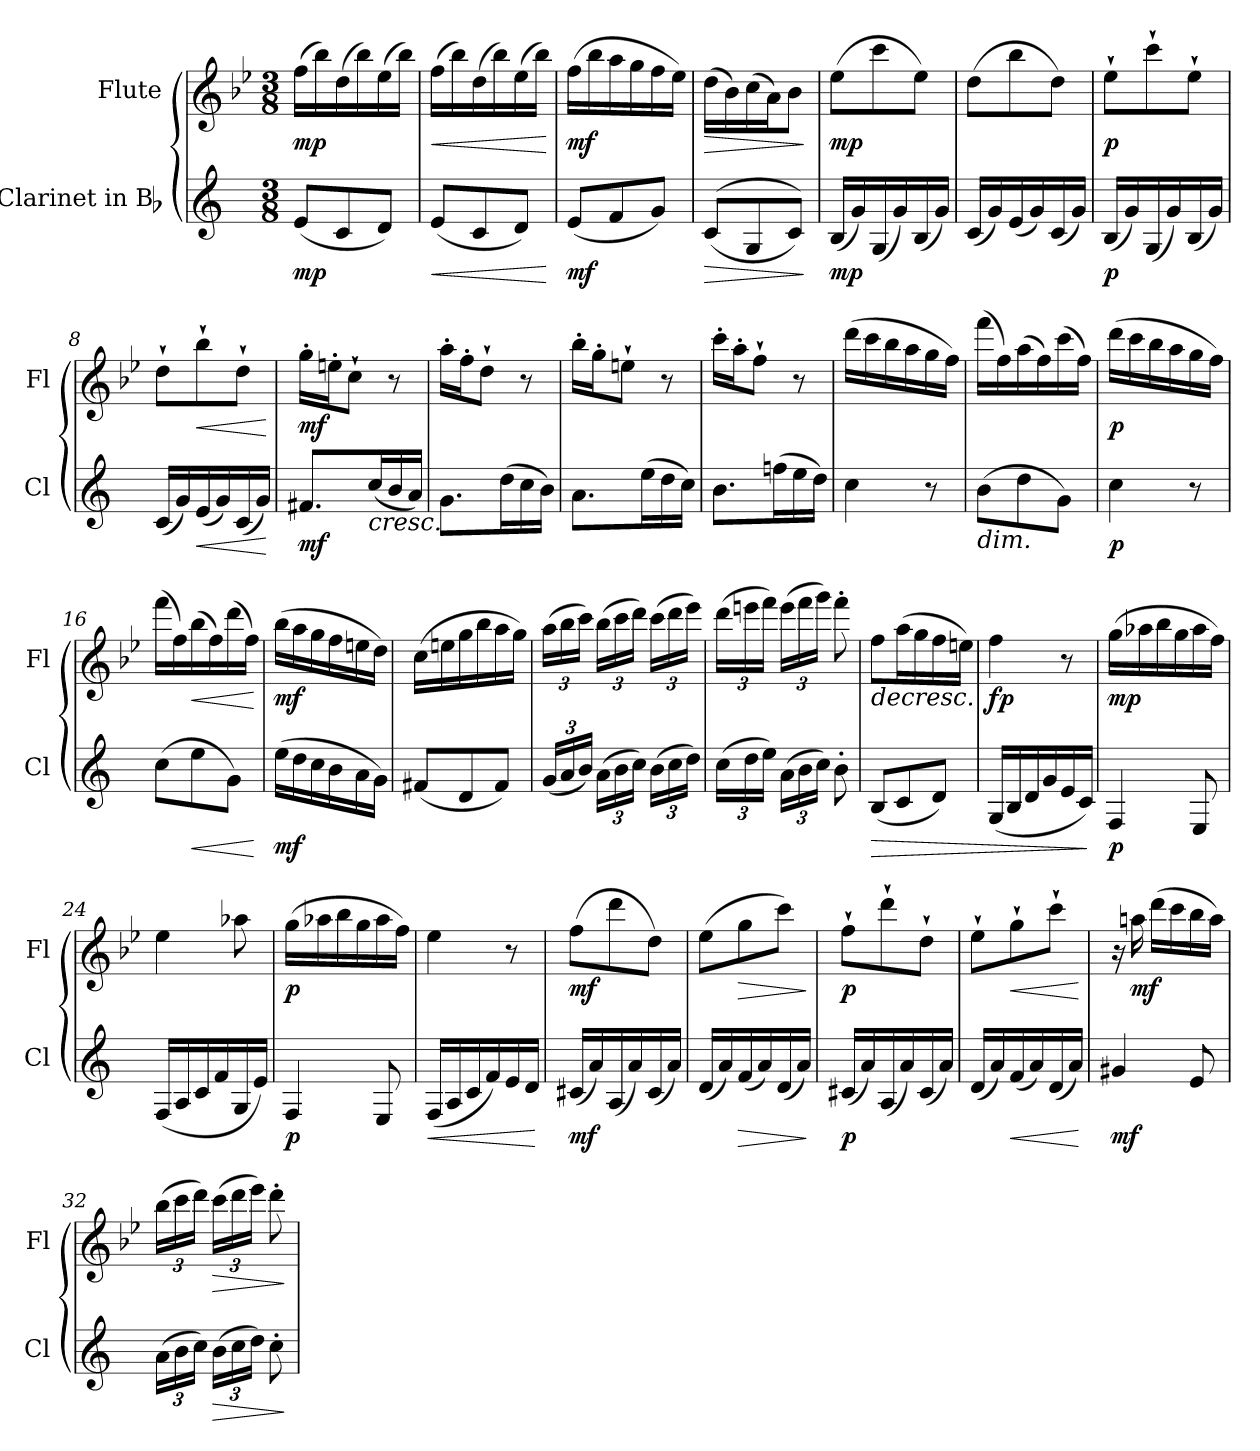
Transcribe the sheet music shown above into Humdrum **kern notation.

**kern	**dynam	**kern	**dynam
*part2	*part2	*part1	*part1
*staff2	*staff2	*staff1	*staff1
*I"Clarinet in Bb	*	*I"Flute	*
*I'Cl	*	*I'Fl	*
*clefG2	*	*clefG2	*
*ITrd1c2	*	*	*
*k[b-e-]	*	*k[b-e-]	*
*M3/8	*	*M3/8	*
*MM80	*	*MM80	*
=1	=1	=1	=1
!	!LO:DY:b	!	!LO:DY:b
(<8d/L	mp	(>16ff\LL	mp
.	.	16bb-\)	.
8B-/	.	(>16dd\	.
.	.	16bb-\)	.
8c/J)	.	(>16ee-\	.
.	.	16bb-\JJ)	.
=2	=2	=2	=2
!	!LO:HP:b	!	!LO:HP:b
(<8d/L	<	(>16ff\LL	<
.	.	16bb-\)	.
8B-/	.	(>16dd\	.
.	.	16bb-\)	.
8c/J)	.	(>16ee-\	.
.	.	16bb-\JJ)	.
.	[	.	[
=3	=3	=3	=3
!	!LO:DY:b	!	!LO:DY:b
(<8d/L	mf	(>16ff\LL	mf
.	.	16bb-\	.
8e-/	.	16aa\	.
.	.	16gg\	.
8f/J)	.	16ff\	.
.	.	16ee-\JJ)	.
=4	=4	=4	=4
!	!LO:HP:b	!	!LO:HP:b
(<(<8B-/L	>	(>16dd\LL	>
.	.	16b-\)	.
8F/	.	(>16cc\	.
.	.	16a\J)	.
8B-/J))	.	8b-\J	.
.	]	.	]
=5	=5	=5	=5
!	!LO:DY:b	!	!LO:DY:b
(<16A/LL	mp	(>8ee-\L	mp
16f/)	.	.	.
(<16F/	.	8ccc\	.
16f/)	.	.	.
(<16A/	.	8ee-\J)	.
16f/JJ)	.	.	.
=6	=6	=6	=6
(<16B-/LL	.	(>8dd\L	.
16f/)	.	.	.
(<16d/	.	8bb-\	.
16f/)	.	.	.
(<16B-/	.	8dd\J)	.
16f/JJ)	.	.	.
!!LO:LB:g=z
=7	=7	=7	=7
!	!LO:DY:b	!	!LO:DY:b
(<16A/LL	p	8ee-`\L	p
16f/)	.	.	.
(<16F/	.	8ccc`\	.
16f/)	.	.	.
(<16A/	.	8ee-`\J	.
16f/JJ)	.	.	.
=8	=8	=8	=8
(<16B-/LL	.	8dd`\L	.
16f/)	.	.	.
!	!LO:HP:b	!	!LO:HP:b
(<16d/	<	8bb-`\	<
16f/)	.	.	.
(<16B-/	.	8dd`\J	.
16f/JJ)	.	.	.
.	[	.	[
=9	=9	=9	=9
!	!LO:DY:b	!	!LO:DY:b
8.en/L	mf	16gg'\LL	mf
.	.	16een'\J	.
.	.	8cc`\J	.
!LO:TX:b:i:t=cresc.	!	!	!
(<16b-/L	.	.	.
16a/	.	8r	.
16g/JJ)	.	.	.
=10	=10	=10	=10
8.f\L	.	16aa'\LL	.
.	.	16ff'\J	.
.	.	8dd`\J	.
(>16cc\L	.	.	.
16b-\	.	8r	.
16a\JJ)	.	.	.
=11	=11	=11	=11
8.g\L	.	16bb-'\LL	.
.	.	16gg'\J	.
.	.	8een`\J	.
(>16dd\L	.	.	.
16cc\	.	8r	.
16b-\JJ)	.	.	.
=12	=12	=12	=12
8.a\L	.	16ccc'\LL	.
.	.	16aa'\J	.
.	.	8ff`\J	.
(>16ee-X\L	.	.	.
16dd\	.	8r	.
16cc\JJ)	.	.	.
=13	=13	=13	=13
4b-\	.	(>16ddd\LL	.
.	.	16ccc\	.
.	.	16bb-\	.
.	.	16aa\	.
8r	.	16gg\	.
.	.	16ff\JJ)	.
!!LO:PB:g=z
=14	=14	=14	=14
!LO:TX:b:i:t=dim.	!	!	!
(>8a\L	.	(>16fff\LL	.
.	.	16ff\)	.
8cc\	.	(>16aa\	.
.	.	16ff\)	.
8f\J)	.	(>16ccc\	.
.	.	16ff\JJ)	.
=15	=15	=15	=15
!	!LO:DY:b	!	!LO:DY:b
4b-\	p	(>16ddd\LL	p
.	.	16ccc\	.
.	.	16bb-\	.
.	.	16aa\	.
8r	.	16gg\	.
.	.	16ff\JJ)	.
=16	=16	=16	=16
(>8b-\L	.	(>16fff\LL	.
.	.	16ff\)	.
!	!LO:HP:b	!	!LO:HP:b
8dd\	<	(>16bb-\	<
.	.	16ff\)	.
8f\J)	.	(>16ddd\	.
.	.	16ff\JJ)	.
.	[	.	[
=17	=17	=17	=17
!	!LO:DY:b	!	!LO:DY:b
(>16dd\LL	mf	(>16bb-\LL	mf
16cc\	.	16aa\	.
16b-\	.	16gg\	.
16a\	.	16ff\	.
16g\	.	16een\	.
16f\JJ)	.	16dd\JJ)	.
=18	=18	=18	=18
(<8en/L	.	(>16cc\LL	.
.	.	16een\	.
8c/	.	16gg\	.
.	.	16bb-\	.
8e/J)	.	16aa\	.
.	.	16gg\JJ)	.
=19	=19	=19	=19
*Xbrackettup	*	*Xbrackettup	*
(<24f/LL	.	(>24aa\LL	.
24g/	.	24bb-\	.
24a/JJ)	.	24ccc\JJ)	.
(>24g\LL	.	(>24bb-\LL	.
24a\	.	24ccc\	.
24b-\JJ)	.	24ddd\JJ)	.
(>24a\LL	.	(>24ccc\LL	.
24b-\	.	24ddd\	.
24cc\JJ)	.	24eee-\JJ)	.
!!LO:LB:g=z
=20	=20	=20	=20
(>24b-\LL	.	(>24ddd\LL	.
24cc\	.	24eeen\	.
24dd\JJ)	.	24fff\JJ)	.
(>24g\LL	.	(>24eee\LL	.
24a\	.	24fff\	.
24b-\JJ)	.	24ggg\JJ)	.
8a'\	.	8fff'\	.
=21	=21	=21	=21
!	!LO:HP:b	!	!LO:HP:b
(<8A/L	>	8ff\L	>
8B-/	.	(>16aa\L	.
.	.	16gg\	.
8c/J)	.	16ff\	.
.	.	16een\JJ)	.
=22	=22	=22	=22
!	!	!	!LO:DY:b
(<16F/LL	.	4ff\	fp
16A/	.	.	.
16c/	.	.	.
16f/	.	.	.
16d/	.	8r	.
16B-/JJ)	.	.	.
.	]	.	]
=23	=23	=23	=23
!	!LO:DY:b	!	!LO:DY:b
4E-/	p	(>16gg\LL	mp
.	.	16aa-X\	.
.	.	16bb-\	.
.	.	16gg\	.
8D/	.	16aa-\	.
.	.	16ff\JJ)	.
=24	=24	=24	=24
(<16E-/LL	.	4ee-\	.
16G/	.	.	.
16B-/	.	.	.
16e-/	.	.	.
16F/	.	8aa-X\	.
16d/JJ)	.	.	.
=25	=25	=25	=25
!	!LO:DY:b	!	!LO:DY:b
4E-/	p	(>16gg\LL	p
.	.	16aa-X\	.
.	.	16bb-\	.
.	.	16gg\	.
8D/	.	16aa-\	.
.	.	16ff\JJ)	.
!!LO:LB:g=z
=26	=26	=26	=26
!	!LO:HP:b	!	!LO:DY:b
(<16E-/LL	<	4ee-\	other-dynamics
16G/	.	.	.
16B-/	.	.	.
16e-/)	.	.	.
16d/	.	8r	.
16c/JJ	.	.	.
.	[	.	.
=27	=27	=27	=27
!	!LO:DY:b	!	!LO:DY:b
(<16Bn/LL	mf	(>8ff\L	mf
16g/)	.	.	.
(<16G/	.	8ddd\	.
16g/)	.	.	.
(<16B/	.	8dd\J)	.
16g/JJ)	.	.	.
=28	=28	=28	=28
(<16c/LL	.	(>8ee-\L	.
16g/)	.	.	.
!	!LO:HP:b	!	!LO:HP:b
(<16e-/	>	8gg\	>
16g/)	.	.	.
(<16c/	.	8ccc\J)	.
16g/JJ)	.	.	.
.	]	.	]
=29	=29	=29	=29
!	!LO:DY:b	!	!LO:DY:b
(<16Bn/LL	p	8ff`\L	p
16g/)	.	.	.
(<16G/	.	8ddd`\	.
16g/)	.	.	.
(<16B/	.	8dd`\J	.
16g/JJ)	.	.	.
=30	=30	=30	=30
(<16c/LL	.	8ee-`\L	.
16g/)	.	.	.
!	!LO:HP:b	!	!LO:HP:b
(<16e-/	<	8gg`\	<
16g/)	.	.	.
(<16c/	.	8ccc`\J	.
16g/JJ)	.	.	.
.	[	.	[
=31	=31	=31	=31
!	!LO:DY:b	!	!
4f#X/	mf	16r	.
!	!	!	!LO:DY:b
.	.	16aan\	mf
.	.	(>16ddd\LL	.
.	.	16ccc\	.
8d/	.	16bb-\	.
.	.	16aa\JJ)	.
!!LO:LB:g=z
=32	=32	=32	=32
(>24g\LL	.	(>24bb-\LL	.
24a\	.	24ccc\	.
24b-\JJ)	.	24ddd\JJ)	.
!	!LO:HP:b	!	!LO:HP:b
(>24a\LL	>	(>24ccc\LL	>
24b-\	.	24ddd\	.
24cc\JJ)	.	24eee-\JJ)	.
8b-'\	.	8ddd'\	.
.	]	.	]
=	=	=	=
*-	*-	*-	*-
